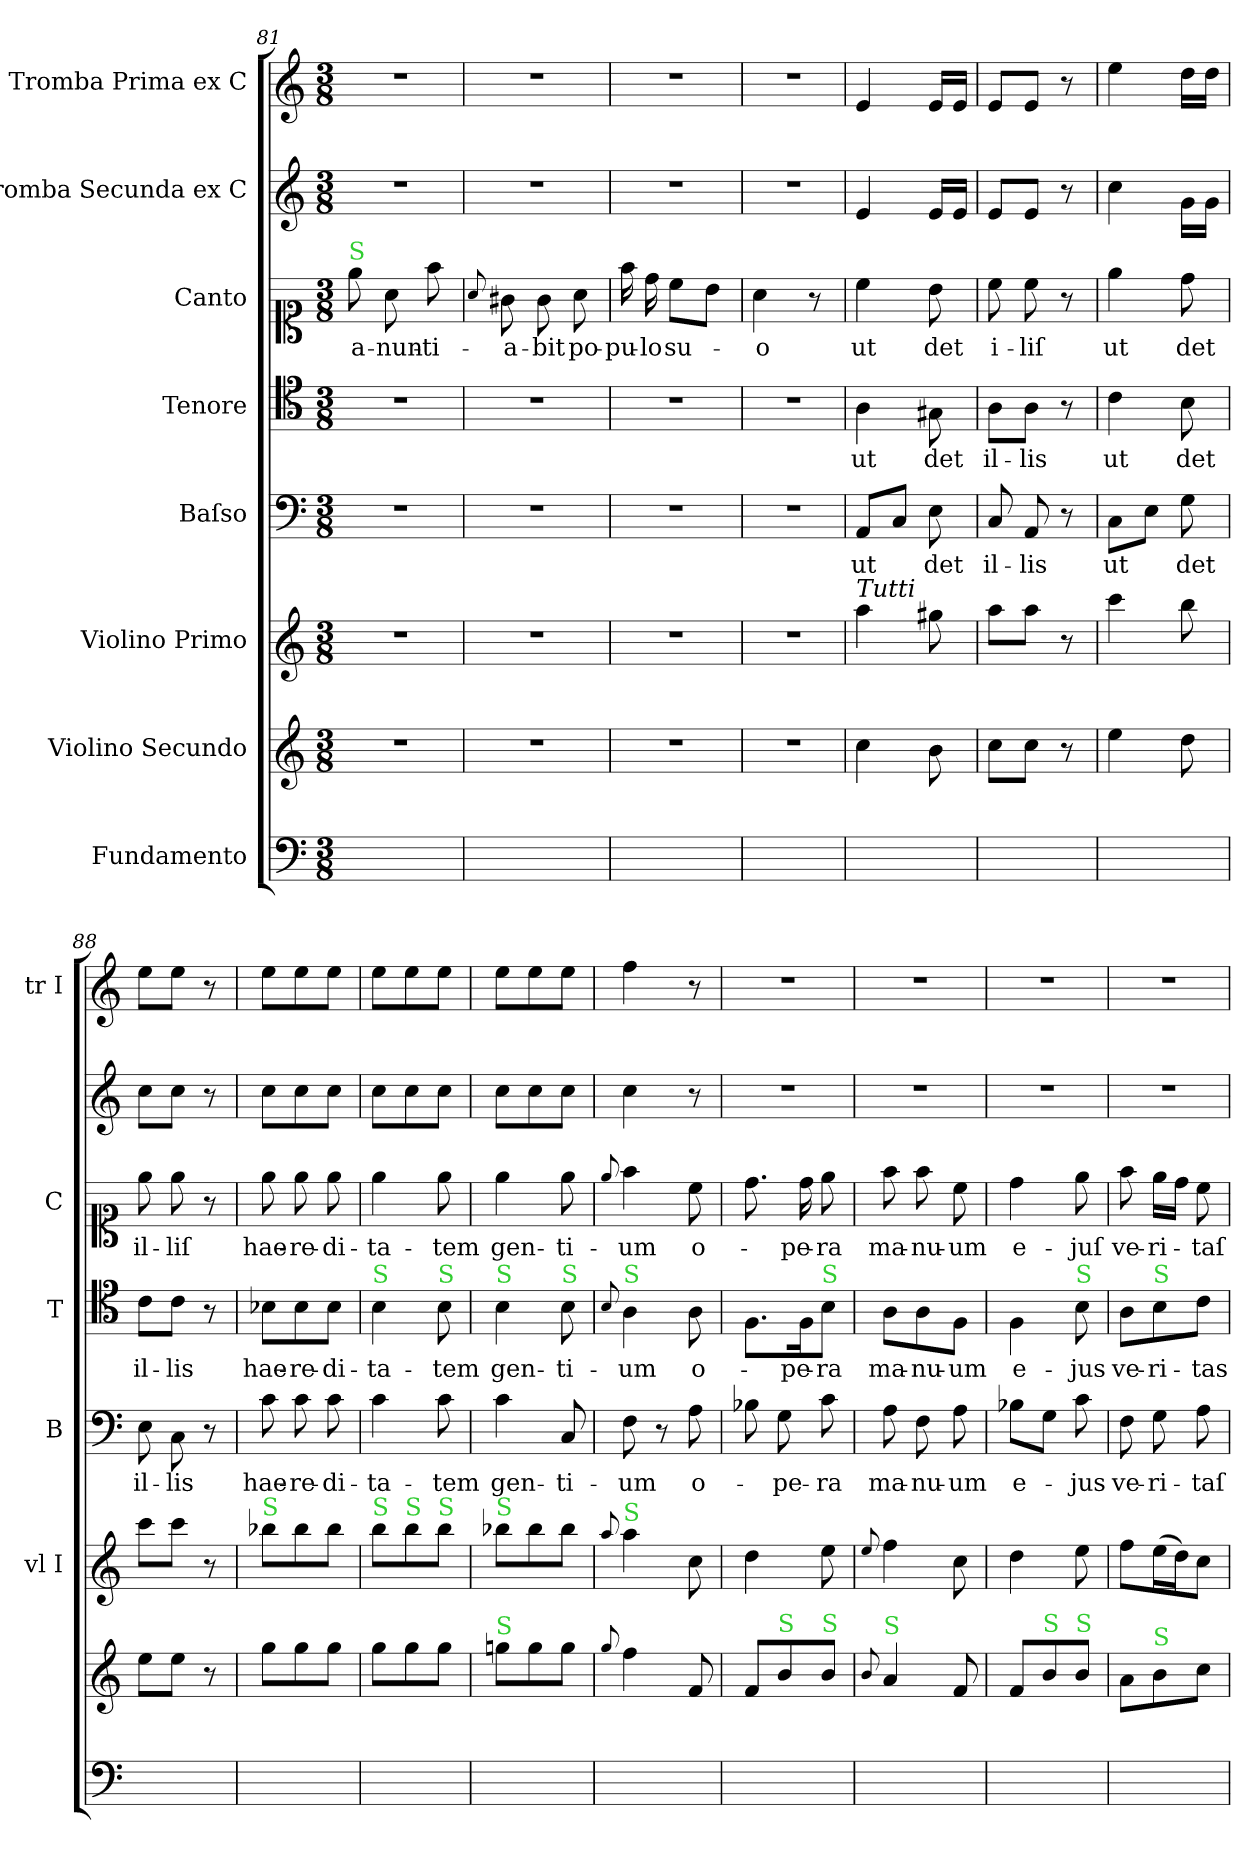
**kern	**kern	**kern	**kern	**text	**kern	**text	**kern	**text	**kern	**kern
*part8	*part7	*part6	*part5	*part5	*part4	*part4	*part3	*part3	*part2	*part1
*staff8	*staff7	*staff6	*staff5	*staff5	*staff4	*staff4	*staff3	*staff3	*staff2	*staff1
*I"Fundamento	*I"Violino Secundo	*I"Violino Primo	*I"Baſso	*	*I"Tenore	*	*I"Canto	*	*I"Tromba Secunda ex C	*I"Tromba Prima ex C
*	*	*I'vl I	*I'B	*	*I'T	*	*I'C	*	*	*I'tr I
*clefF4	*clefG2	*clefG2	*clefF4	*	*clefC4	*	*clefC1	*	*clefG2	*clefG2
*k[]	*k[]	*k[]	*k[]	*	*k[]	*	*k[]	*	*k[]	*k[]
*C:	*C:	*C:	*C:	*	*C:	*	*C:	*	*C:	*C:
*M3/8	*M3/8	*M3/8	*M3/8	*	*M3/8	*	*M3/8	*	*M3/8	*M3/8
=81	=81	=81	=81	=81	=81	=81	=81	=81	=81	=81
!	!	!	!	!	!	!	!LO:TX:a:color=limegreen:t=S	!	!	!
4.ryy	4.r	4.r	4.r	.	4.r	.	8ee\	a-	4.r	4.r
.	.	.	.	.	.	.	8a\	-nun-	.	.
.	.	.	.	.	.	.	8ff\	-ti-	.	.
=82	=82	=82	=82	=82	=82	=82	=82	=82	=82	=82
.	.	.	.	.	.	.	8qqa/	.	.	.
4.ryy	4.r	4.r	4.r	.	4.r	.	8g#X\	-a-	4.r	4.r
.	.	.	.	.	.	.	8g#\	-bit	.	.
.	.	.	.	.	.	.	8a\	po-	.	.
=83	=83	=83	=83	=83	=83	=83	=83	=83	=83	=83
4.ryy	4.r	4.r	4.r	.	4.r	.	16ff\	-pu-	4.r	4.r
.	.	.	.	.	.	.	16dd\	-lo	.	.
.	.	.	.	.	.	.	8cc\L	su-	.	.
.	.	.	.	.	.	.	8b\J	.	.	.
=84	=84	=84	=84	=84	=84	=84	=84	=84	=84	=84
4.ryy	4.r	4.r	4.r	.	4.r	.	4a\	-o	4.r	4.r
.	.	.	.	.	.	.	8r	.	.	.
=85	=85	=85	=85	=85	=85	=85	=85	=85	=85	=85
!	!	!LO:TX:a:i:t=Tutti	!	!	!	!	!	!	!	!
4.ryy	4cc\	4aa\	8AA/L	ut	4A\	ut	4cc\	ut	4e/	4e/
.	.	.	8C/J	.	.	.	.	.	.	.
.	8b\	8gg#X\	8E\	det	8G#X\	det	8b\	det	16e/LL	16e/LL
.	.	.	.	.	.	.	.	.	16e/JJ	16e/JJ
=86	=86	=86	=86	=86	=86	=86	=86	=86	=86	=86
4.ryy	8cc\L	8aa\L	8C/	il-	8A\L	il-	8cc\	i-	8e/L	8e/L
.	8cc\J	8aa\J	8AA/	-lis	8A\J	-lis	8cc\	-liſ	8e/J	8e/J
.	8r	8r	8r	.	8r	.	8r	.	8r	8r
=87	=87	=87	=87	=87	=87	=87	=87	=87	=87	=87
4.ryy	4ee\	4ccc\	8C\L	ut	4c\	ut	4ee\	ut	4cc\	4ee\
.	.	.	8E\J	.	.	.	.	.	.	.
.	8dd\	8bb\	8G\	det	8B\	det	8dd\	det	16g\LL	16dd\LL
.	.	.	.	.	.	.	.	.	16g\JJ	16dd\JJ
=88	=88	=88	=88	=88	=88	=88	=88	=88	=88	=88
4.ryy	8ee\L	8ccc\L	8E\	il-	8c\L	il-	8ee\	il-	8cc\L	8ee\L
.	8ee\J	8ccc\J	8C\	-lis	8c\J	-lis	8ee\	-liſ	8cc\J	8ee\J
.	8r	8r	8r	.	8r	.	8r	.	8r	8r
=89	=89	=89	=89	=89	=89	=89	=89	=89	=89	=89
!	!	!LO:TX:a:color=limegreen:t=S	!	!	!	!	!	!	!	!
4.ryy	8gg\L	8bb-X\L	8c\	hae-	8B-X\L	hae-	8ee\	hae-	8cc\L	8ee\L
.	8gg\	8bb-\	8c\	-re-	8B-\	-re-	8ee\	-re-	8cc\	8ee\
.	8gg\J	8bb-\J	8c\	-di-	8B-\J	-di-	8ee\	-di-	8cc\J	8ee\J
=90	=90	=90	=90	=90	=90	=90	=90	=90	=90	=90
!	!	!	!	!	!LO:TX:a:color=limegreen:t=S	!	!	!	!	!
!	!	!LO:TX:a:color=limegreen:t=S	!	!	!	!	!	!	!	!
4.ryy	8gg\L	8bb\L	4c\	-ta-	4B\	-ta-	4ee\	-ta-	8cc\L	8ee\L
!	!	!LO:TX:a:color=limegreen:t=S	!	!	!	!	!	!	!	!
.	8gg\	8bb\	.	.	.	.	.	.	8cc\	8ee\
!	!	!	!	!	!LO:TX:a:color=limegreen:t=S	!	!	!	!	!
!	!	!LO:TX:a:color=limegreen:t=S	!	!	!	!	!	!	!	!
.	8gg\J	8bb\J	8c\	-tem	8B\	-tem	8ee\	-tem	8cc\J	8ee\J
=91	=91	=91	=91	=91	=91	=91	=91	=91	=91	=91
!	!	!	!	!	!LO:TX:a:color=limegreen:t=S	!	!	!	!	!
!	!	!LO:TX:a:color=limegreen:t=S	!	!	!	!	!	!	!	!
!	!LO:TX:a:color=limegreen:t=S	!	!	!	!	!	!	!	!	!
4.ryy	8ggn\L	8bb-X\L	4c\	gen-	4B\	gen-	4ee\	gen-	8cc\L	8ee\L
.	8gg\	8bb-\	.	.	.	.	.	.	8cc\	8ee\
!	!	!	!	!	!LO:TX:a:color=limegreen:t=S	!	!	!	!	!
.	8gg\J	8bb-\J	8C/	-ti-	8B\	-ti-	8ee\	-ti-	8cc\J	8ee\J
=92	=92	=92	=92	=92	=92	=92	=92	=92	=92	=92
.	8qqgg/	8qqaa/	.	.	8qqB/	.	8qqee/	.	.	.
!	!	!	!	!	!LO:TX:a:color=limegreen:t=S	!	!	!	!	!
!	!	!LO:TX:a:color=limegreen:t=S	!	!	!	!	!	!	!	!
4.ryy	4ff\	4aa\	8F\	-um	4A\	-um	4ff\	-um	4cc\	4ff\
.	.	.	8r	.	.	.	.	.	.	.
.	8f/	8cc\	8A\	o-	8A\	o-	8cc\	o-	8r	8r
=93	=93	=93	=93	=93	=93	=93	=93	=93	=93	=93
4.ryy	8f/L	4dd\	8B-X\	.	8.F\L	.	8.dd\	.	4.r	4.r
!	!LO:TX:a:color=limegreen:t=S	!	!	!	!	!	!	!	!	!
.	8b/	.	8G\	-pe-	.	.	.	.	.	.
.	.	.	.	.	16F\K	-pe-	16dd\	-pe-	.	.
!	!	!	!	!	!LO:TX:a:color=limegreen:t=S	!	!	!	!	!
!	!LO:TX:a:color=limegreen:t=S	!	!	!	!	!	!	!	!	!
.	8b/J	8ee\	8c\	-ra	8B\J	-ra	8ee\	-ra	.	.
=94	=94	=94	=94	=94	=94	=94	=94	=94	=94	=94
.	8qqb/	8qqee/	.	.	.	.	.	.	.	.
!	!LO:TX:a:color=limegreen:t=S	!	!	!	!	!	!	!	!	!
4.ryy	4a/	4ff\	8A\	ma-	8A\L	ma-	8ff\	ma-	4.r	4.r
.	.	.	8F\	-nu-	8A\	-nu-	8ff\	-nu-	.	.
.	8f/	8cc\	8A\	-um	8F\J	-um	8cc\	-um	.	.
=95	=95	=95	=95	=95	=95	=95	=95	=95	=95	=95
4.ryy	8f/L	4dd\	8B-X\L	e-	4F\	e-	4dd\	e-	4.r	4.r
!	!LO:TX:a:color=limegreen:t=S	!	!	!	!	!	!	!	!	!
.	8b/	.	8G\J	.	.	.	.	.	.	.
!	!	!	!	!	!LO:TX:a:color=limegreen:t=S	!	!	!	!	!
!	!LO:TX:a:color=limegreen:t=S	!	!	!	!	!	!	!	!	!
.	8b/J	8ee\	8c\	-jus	8B\	-jus	8ee\	-juſ	.	.
=96	=96	=96	=96	=96	=96	=96	=96	=96	=96	=96
4.ryy	8a\L	8ff\L	8F\	ve-	8A\L	ve-	8ff\	ve-	4.r	4.r
!	!	!	!	!	!LO:TX:a:color=limegreen:t=S	!	!	!	!	!
!	!LO:TX:a:color=limegreen:t=S	!	!	!	!	!	!	!	!	!
.	8b\	(16ee\L	8G\	-ri-	8B\	-ri-	16ee\LL	-ri-	.	.
.	.	16dd\J)	.	.	.	.	16dd\JJ	.	.	.
.	8cc\J	8cc\J	8A\	-taſ	8c\J	-tas	8cc\	-taſ	.	.
=	=	=	=	=	=	=	=	=	=	=
*-	*-	*-	*-	*-	*-	*-	*-	*-	*-	*-
